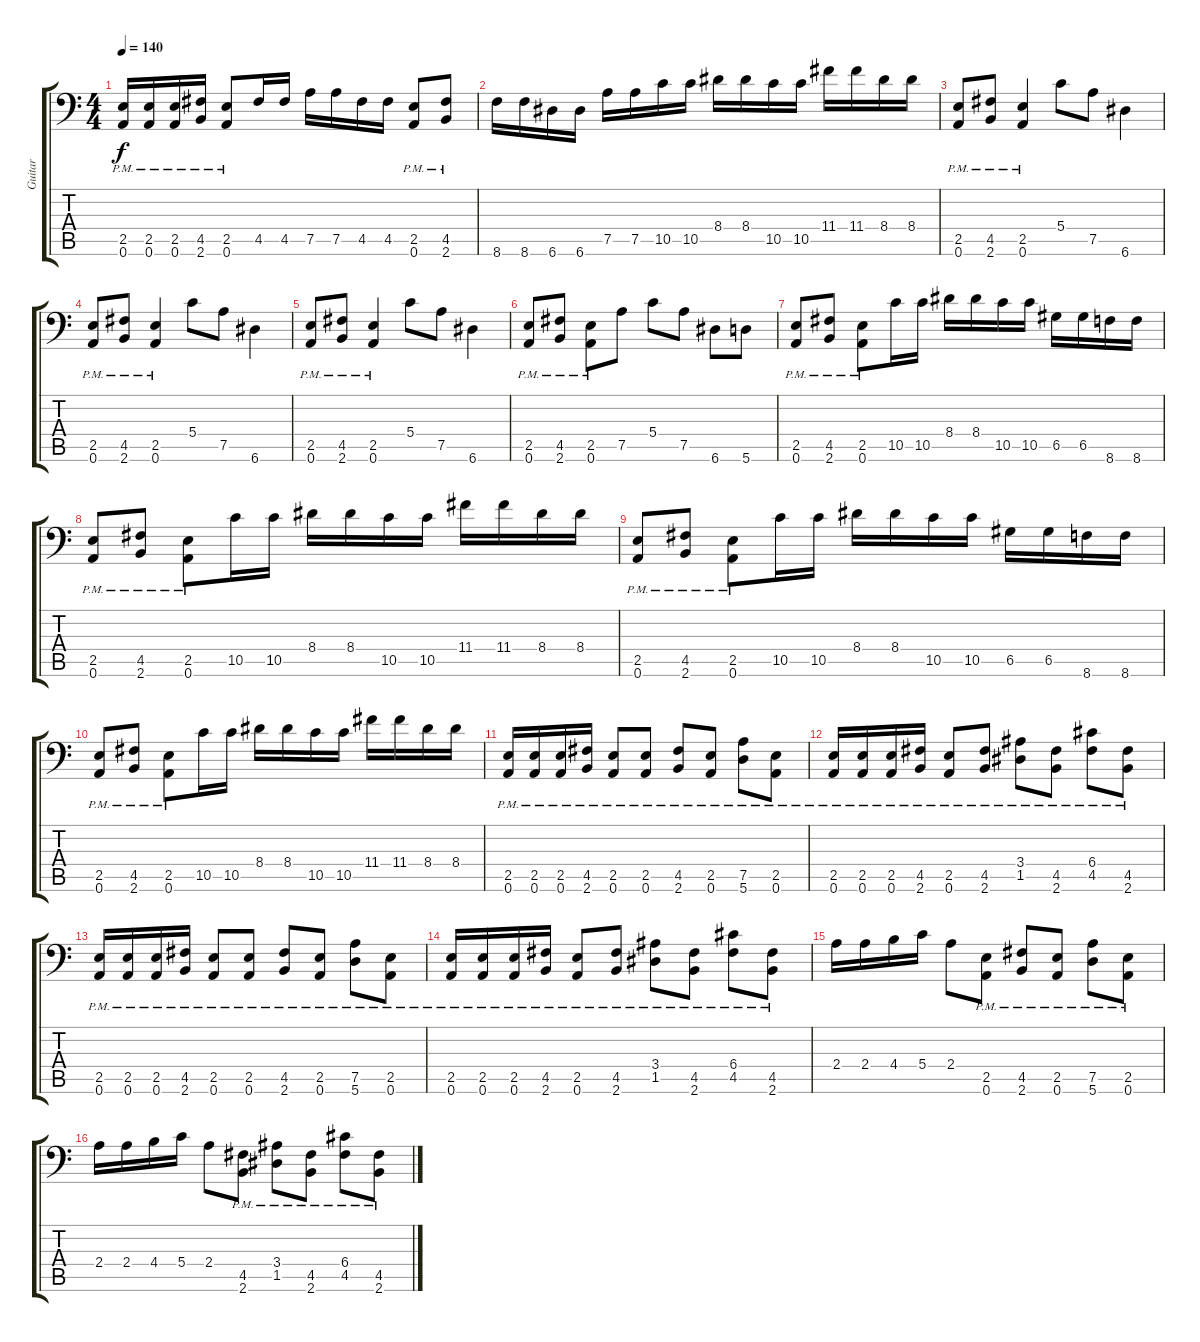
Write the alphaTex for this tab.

\track ("Guitar" "Guitar") {instrument distortionguitar}
\staff {score tabs}
\tuning (A3 E3 C3 G2 D2 A1) {hide}
\ts (4 4)
\tempo 140
\clef f4
\ks c
(2.5{pm} 0.6{pm}).16{dy f} (2.5{pm} 0.6{pm}).16 (2.5{pm} 0.6{pm}).16 (4.5{pm} 2.6{pm}).16 (2.5{pm} 0.6{pm}).8 4.5.16 4.5.16 7.5.16 7.5.16 4.5.16 4.5.16 (2.5{pm} 0.6{pm}).8 (4.5{pm} 2.6{pm}).8 |
8.6.16 8.6.16 6.6.16 6.6.16 7.5.16 7.5.16 10.5.16 10.5.16 8.4.16 8.4.16 10.5.16 10.5.16 11.4.16 11.4.16 8.4.16 8.4.16 |
(2.5{pm} 0.6{pm}).8 (4.5{pm} 2.6{pm}).8 (2.5{pm} 0.6{pm}).4 5.4.8 7.5.8 6.6.4 |
(2.5{pm} 0.6{pm}).8 (4.5{pm} 2.6{pm}).8 (2.5{pm} 0.6{pm}).4 5.4.8 7.5.8 6.6.4 |
(2.5{pm} 0.6{pm}).8 (4.5{pm} 2.6{pm}).8 (2.5{pm} 0.6{pm}).4 5.4.8 7.5.8 6.6.4 |
(2.5{pm} 0.6{pm}).8 (4.5{pm} 2.6{pm}).8 (2.5{pm} 0.6{pm}).8 7.5.8 5.4.8 7.5.8 6.6.8 5.6.8 |
(2.5{pm} 0.6{pm}).8 (4.5{pm} 2.6{pm}).8 (2.5{pm} 0.6{pm}).8 10.5.16 10.5.16 8.4.16 8.4.16 10.5.16 10.5.16 6.5.16 6.5.16 8.6.16 8.6.16 |
(2.5{pm} 0.6{pm}).8 (4.5{pm} 2.6{pm}).8 (2.5{pm} 0.6{pm}).8 10.5.16 10.5.16 8.4.16 8.4.16 10.5.16 10.5.16 11.4.16 11.4.16 8.4.16 8.4.16 |
(2.5{pm} 0.6{pm}).8 (4.5{pm} 2.6{pm}).8 (2.5{pm} 0.6{pm}).8 10.5.16 10.5.16 8.4.16 8.4.16 10.5.16 10.5.16 6.5.16 6.5.16 8.6.16 8.6.16 |
(2.5{pm} 0.6{pm}).8 (4.5{pm} 2.6{pm}).8 (2.5{pm} 0.6{pm}).8 10.5.16 10.5.16 8.4.16 8.4.16 10.5.16 10.5.16 11.4.16 11.4.16 8.4.16 8.4.16 |
(2.5{pm} 0.6{pm}).16 (2.5{pm} 0.6{pm}).16 (2.5{pm} 0.6{pm}).16 (4.5{pm} 2.6{pm}).16 (2.5{pm} 0.6{pm}).8 (2.5{pm} 0.6{pm}).8 (4.5{pm} 2.6{pm}).8 (2.5{pm} 0.6{pm}).8 (7.5{pm} 5.6{pm}).8 (2.5{pm} 0.6{pm}).8 |
(2.5{pm} 0.6{pm}).16 (2.5{pm} 0.6{pm}).16 (2.5{pm} 0.6{pm}).16 (4.5{pm} 2.6{pm}).16 (2.5{pm} 0.6{pm}).8 (4.5{pm} 2.6{pm}).8 (3.4{pm} 1.5{pm}).8 (4.5{pm} 2.6{pm}).8 (6.4{pm} 4.5{pm}).8 (4.5{pm} 2.6{pm}).8 |
(2.5{pm} 0.6{pm}).16 (2.5{pm} 0.6{pm}).16 (2.5{pm} 0.6{pm}).16 (4.5{pm} 2.6{pm}).16 (2.5{pm} 0.6{pm}).8 (2.5{pm} 0.6{pm}).8 (4.5{pm} 2.6{pm}).8 (2.5{pm} 0.6{pm}).8 (7.5{pm} 5.6{pm}).8 (2.5{pm} 0.6{pm}).8 |
(2.5{pm} 0.6{pm}).16 (2.5{pm} 0.6{pm}).16 (2.5{pm} 0.6{pm}).16 (4.5{pm} 2.6{pm}).16 (2.5{pm} 0.6{pm}).8 (4.5{pm} 2.6{pm}).8 (3.4{pm} 1.5{pm}).8 (4.5{pm} 2.6{pm}).8 (6.4{pm} 4.5{pm}).8 (4.5{pm} 2.6{pm}).8 |
2.4.16 2.4.16 4.4.16 5.4.16 2.4.8 (2.5{pm} 0.6{pm}).8 (4.5{pm} 2.6{pm}).8 (2.5{pm} 0.6{pm}).8 (7.5{pm} 5.6{pm}).8 (2.5{pm} 0.6{pm}).8 |
2.4.16 2.4.16 4.4.16 5.4.16 2.4.8 (4.5{pm} 2.6{pm}).8 (3.4{pm} 1.5{pm}).8 (4.5{pm} 2.6{pm}).8 (6.4{pm} 4.5{pm}).8 (4.5{pm} 2.6{pm}).8
